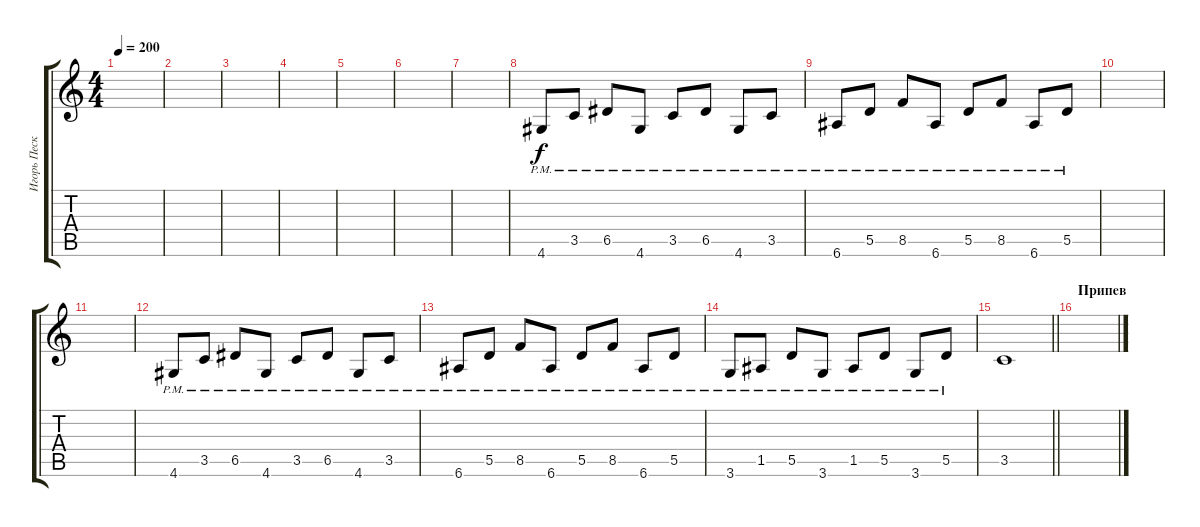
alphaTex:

\track ("Игорь Пескарёв" "Игорь Песк") {instrument distortionguitar}
\staff {score tabs}
\tuning (E4 B3 G3 D3 A2 E2) {hide}
\ts (4 4)
\tempo 200
\clef g2
\ks c
|
|
|
|
|
|
|
4.6{pm}.8 3.5{pm}.8 6.5{pm}.8 4.6{pm}.8 3.5{pm}.8 6.5{pm}.8 4.6{pm}.8 3.5{pm}.8 |
6.6{pm}.8 5.5{pm}.8 8.5{pm}.8 6.6{pm}.8 5.5{pm}.8 8.5{pm}.8 6.6{pm}.8 5.5{pm}.8 |
|
|
4.6{pm}.8 3.5{pm}.8 6.5{pm}.8 4.6{pm}.8 3.5{pm}.8 6.5{pm}.8 4.6{pm}.8 3.5{pm}.8 |
6.6{pm}.8 5.5{pm}.8 8.5{pm}.8 6.6{pm}.8 5.5{pm}.8 8.5{pm}.8 6.6{pm}.8 5.5{pm}.8 |
3.6{pm}.8 1.5{pm}.8 5.5{pm}.8 3.6{pm}.8 1.5{pm}.8 5.5{pm}.8 3.6{pm}.8 5.5{pm}.8 |
\barLineRight lightlight
3.5.1 |
\section ("" "Припев")
